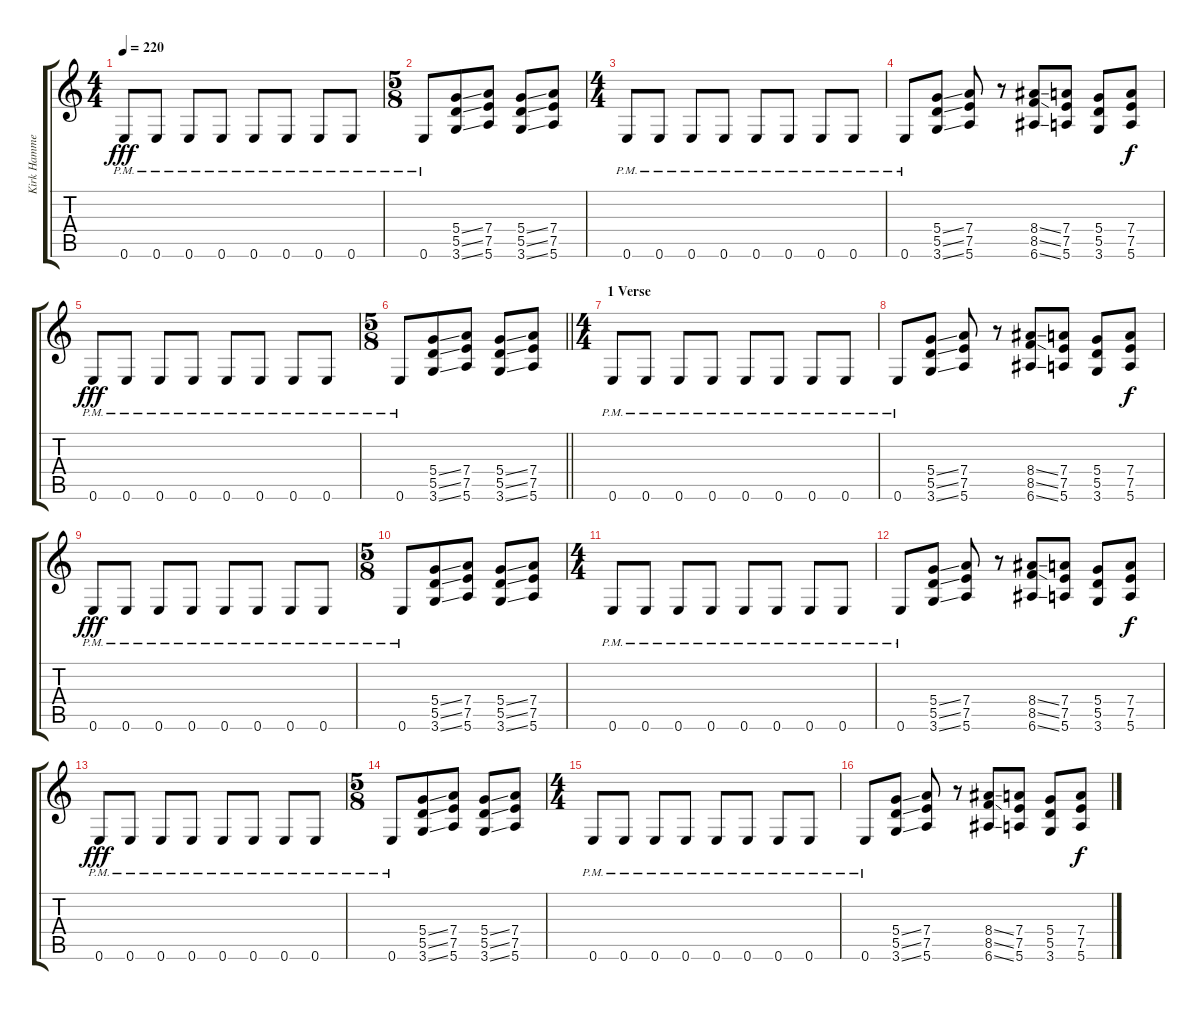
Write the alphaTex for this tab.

\track ("Kirk Hammet" "Kirk Hamme") {instrument distortionguitar}
\staff {score tabs}
\tuning (E4 B3 G3 D3 A2 E2) {hide}
\ts (4 4)
\tempo 220
\clef g2
\ks c
0.6{pm}.8{dy fff} 0.6{pm}.8 0.6{pm}.8 0.6{pm}.8 0.6{pm}.8 0.6{pm}.8 0.6{pm}.8 0.6{pm}.8 |
\ts (5 8)
0.6{pm}.8 (5.4{ss} 5.5{ss} 3.6{ss}).8 (7.4 7.5 5.6).8 (5.4{ss} 5.5{ss} 3.6{ss}).8 (7.4 7.5 5.6).8 |
\ts (4 4)
0.6{pm}.8 0.6{pm}.8 0.6{pm}.8 0.6{pm}.8 0.6{pm}.8 0.6{pm}.8 0.6{pm}.8 0.6{pm}.8 |
0.6{pm}.8 (5.4{ss} 5.5{ss} 3.6{ss}).8 (7.4 7.5 5.6).8 r.8 (8.4{ss} 8.5{ss} 6.6{ss}).8 (7.4 7.5 5.6).8 (5.4 5.5 3.6).8 (7.4 7.5 5.6).8{dy f} |
0.6{pm}.8{dy fff} 0.6{pm}.8 0.6{pm}.8 0.6{pm}.8 0.6{pm}.8 0.6{pm}.8 0.6{pm}.8 0.6{pm}.8 |
\ts (5 8)
\barLineRight lightlight
0.6{pm}.8 (5.4{ss} 5.5{ss} 3.6{ss}).8 (7.4 7.5 5.6).8 (5.4{ss} 5.5{ss} 3.6{ss}).8 (7.4 7.5 5.6).8 |
\ts (4 4)
\section ("" "1 Verse")
0.6{pm}.8 0.6{pm}.8 0.6{pm}.8 0.6{pm}.8 0.6{pm}.8 0.6{pm}.8 0.6{pm}.8 0.6{pm}.8 |
0.6{pm}.8 (5.4{ss} 5.5{ss} 3.6{ss}).8 (7.4 7.5 5.6).8 r.8 (8.4{ss} 8.5{ss} 6.6{ss}).8 (7.4 7.5 5.6).8 (5.4 5.5 3.6).8 (7.4 7.5 5.6).8{dy f} |
0.6{pm}.8{dy fff} 0.6{pm}.8 0.6{pm}.8 0.6{pm}.8 0.6{pm}.8 0.6{pm}.8 0.6{pm}.8 0.6{pm}.8 |
\ts (5 8)
0.6{pm}.8 (5.4{ss} 5.5{ss} 3.6{ss}).8 (7.4 7.5 5.6).8 (5.4{ss} 5.5{ss} 3.6{ss}).8 (7.4 7.5 5.6).8 |
\ts (4 4)
0.6{pm}.8 0.6{pm}.8 0.6{pm}.8 0.6{pm}.8 0.6{pm}.8 0.6{pm}.8 0.6{pm}.8 0.6{pm}.8 |
0.6{pm}.8 (5.4{ss} 5.5{ss} 3.6{ss}).8 (7.4 7.5 5.6).8 r.8 (8.4{ss} 8.5{ss} 6.6{ss}).8 (7.4 7.5 5.6).8 (5.4 5.5 3.6).8 (7.4 7.5 5.6).8{dy f} |
0.6{pm}.8{dy fff} 0.6{pm}.8 0.6{pm}.8 0.6{pm}.8 0.6{pm}.8 0.6{pm}.8 0.6{pm}.8 0.6{pm}.8 |
\ts (5 8)
0.6{pm}.8 (5.4{ss} 5.5{ss} 3.6{ss}).8 (7.4 7.5 5.6).8 (5.4{ss} 5.5{ss} 3.6{ss}).8 (7.4 7.5 5.6).8 |
\ts (4 4)
0.6{pm}.8 0.6{pm}.8 0.6{pm}.8 0.6{pm}.8 0.6{pm}.8 0.6{pm}.8 0.6{pm}.8 0.6{pm}.8 |
0.6{pm}.8 (5.4{ss} 5.5{ss} 3.6{ss}).8 (7.4 7.5 5.6).8 r.8 (8.4{ss} 8.5{ss} 6.6{ss}).8 (7.4 7.5 5.6).8 (5.4 5.5 3.6).8 (7.4 7.5 5.6).8{dy f}
